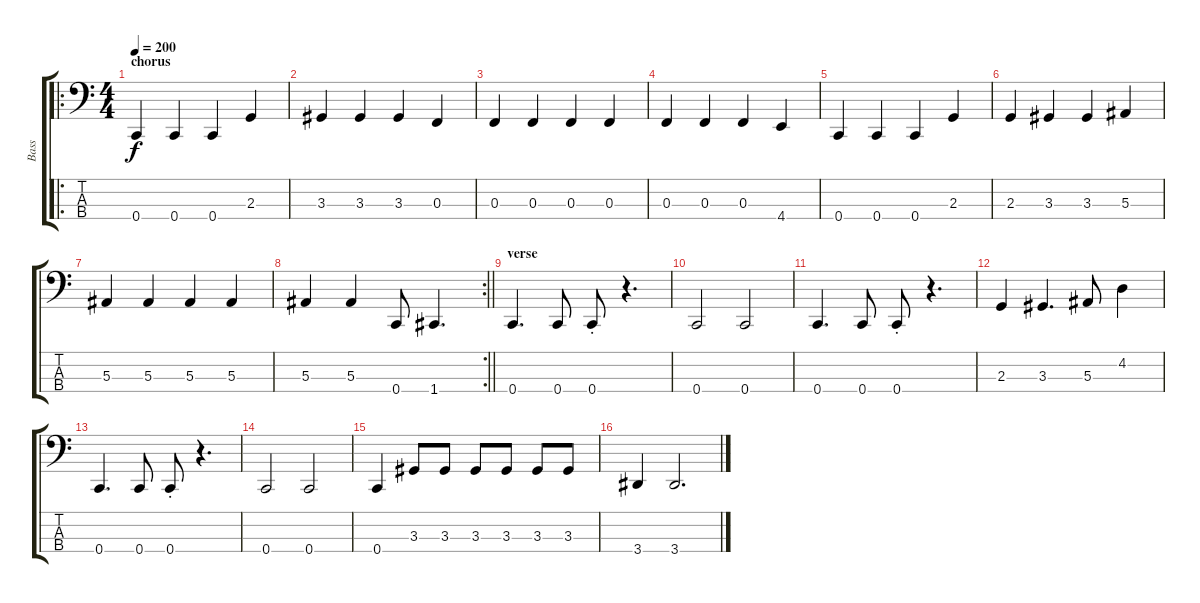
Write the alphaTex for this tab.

\track ("Bass" "Bass") {instrument electricbassfinger}
\staff {score tabs}
\tuning (Eb2 Bb1 F1 C1) {hide}
\ro
\ts (4 4)
\section ("" "chorus")
\tempo 200
\clef f4
\ks c
0.4.4{dy f instrument electricbassfinger} 0.4.4 0.4.4 2.3.4 |
3.3.4 3.3.4 3.3.4 0.3.4 |
0.3.4 0.3.4 0.3.4 0.3.4 |
0.3.4 0.3.4 0.3.4 4.4.4 |
0.4.4 0.4.4 0.4.4 2.3.4 |
2.3.4 3.3.4 3.3.4 5.3.4 |
5.3.4 5.3.4 5.3.4 5.3.4 |
\rc 2
\barLineRight lightlight
5.3.4 5.3.4 0.4.8 1.4.4{d} |
\section ("" "verse")
0.4.4{d} 0.4.8 0.4{st}.8 r.4{d} |
0.4.2 0.4.2 |
0.4.4{d} 0.4.8 0.4{st}.8 r.4{d} |
2.3.4 3.3.4{d} 5.3.8 4.2.4 |
0.4.4{d} 0.4.8 0.4{st}.8 r.4{d} |
0.4.2 0.4.2 |
0.4.4 3.3.8 3.3.8 3.3.8 3.3.8 3.3.8 3.3.8 |
3.4.4 3.4.2{d}
